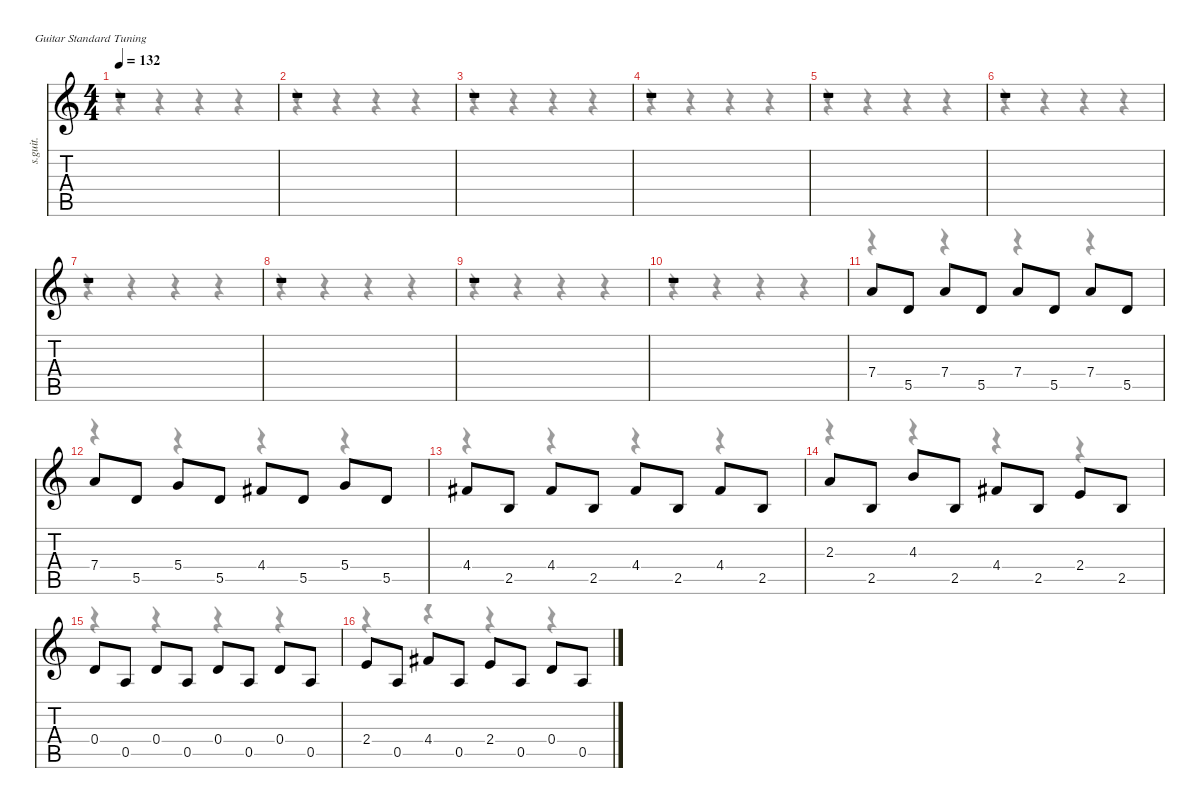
\defaultSystemsLayout 4
\hideDynamics
\bracketExtendMode nobrackets
\otherSystemsTrackNameOrientation horizontal
\track ("Gtr Clean" "s.guit.") {instrument acousticguitarsteel}
\staff {score tabs}
\tuning (E4 B3 G3 D3 A2 E2)
\voice
\ts (4 4)
\tempo 132
\clef g2
\ks c
r.1{dy f} |
r.1 |
r.1 |
r.1 |
r.1 |
r.1 |
r.1 |
r.1 |
r.1 |
r.1 |
7.4.8 5.5.8 7.4.8 5.5.8 7.4.8 5.5.8 7.4.8 5.5.8 |
7.4.8 5.5.8 5.4.8 5.5.8 4.4{acc #}.8 5.5.8 5.4.8 5.5.8 |
4.4{acc #}.8 2.5.8 4.4{acc #}.8 2.5.8 4.4{acc #}.8 2.5.8 4.4{acc #}.8 2.5.8 |
2.3.8 2.5.8 4.3.8 2.5.8 4.4{acc #}.8 2.5.8 2.4.8 2.5.8 |
0.4.8 0.5.8 0.4.8 0.5.8 0.4.8 0.5.8 0.4.8 0.5.8 |
2.4.8 0.5.8 4.4{acc #}.8 0.5.8 2.4.8 0.5.8 0.4.8 0.5.8
\voice
\clef g2
\ottava regular
\simile none
\ks c
r.4{dy mf} r.4 r.4 r.4 |
r.4 r.4 r.4 r.4 |
r.4 r.4 r.4 r.4 |
r.4 r.4 r.4 r.4 |
r.4 r.4 r.4 r.4 |
r.4 r.4 r.4 r.4 |
r.4 r.4 r.4 r.4 |
r.4 r.4 r.4 r.4 |
r.4 r.4 r.4 r.4 |
r.4 r.4 r.4 r.4 |
r.4 r.4 r.4 r.4 |
r.4 r.4 r.4 r.4 |
r.4 r.4 r.4 r.4 |
r.4 r.4 r.4 r.4 |
r.4 r.4 r.4 r.4 |
r.4 r.4 r.4 r.4
